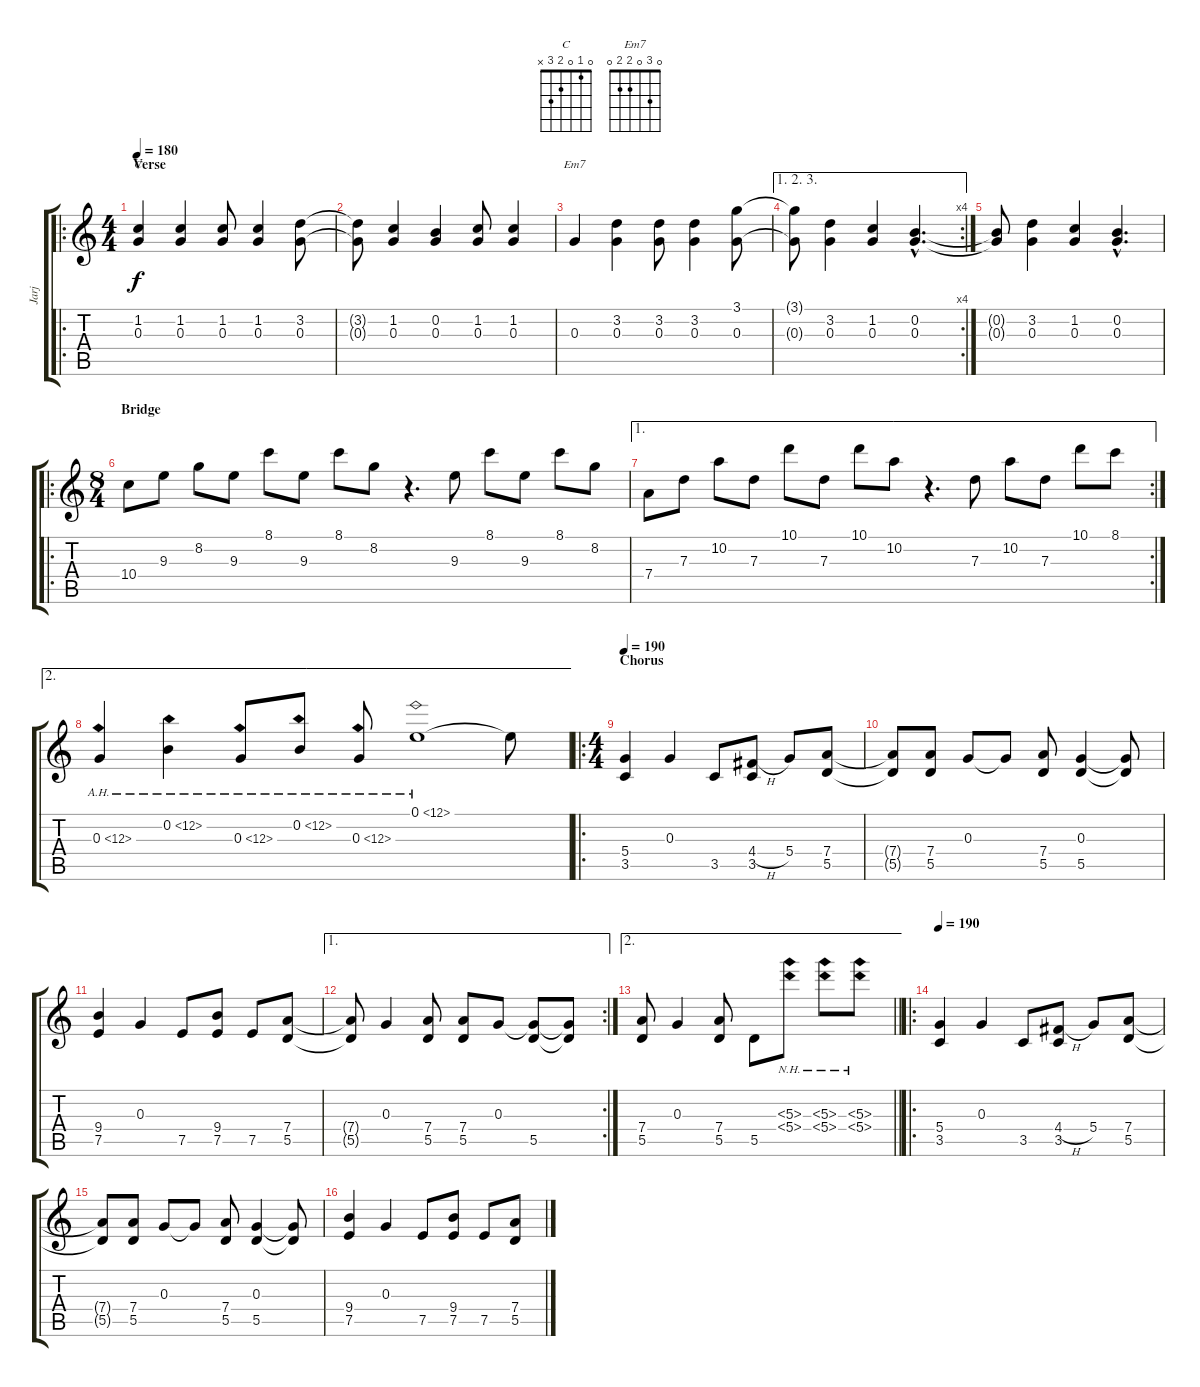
\track ("Jarj" "Jarj") {instrument overdrivenguitar}
\staff {score tabs}
\tuning (E4 B3 G3 D3 A2 E2) {hide}
\chord ("C" 0 1 0 2 3 x)
\chord ("Em7" 0 3 0 2 2 0)
\ro
\ts (4 4)
\section ("" "Verse")
\tempo 180
\clef g2
\ks c
(1.2 0.3).4{ch "C" dy f balance 16} (1.2 0.3).4 (1.2 0.3).8 (1.2 0.3).4 (3.2 0.3).8 |
(3.2{t} 0.3{t}).8 (1.2 0.3).4 (0.2 0.3).4 (1.2 0.3).8 (1.2 0.3).4 |
0.3.4{ch "Em7"} (3.2 0.3).4 (3.2 0.3).8 (3.2 0.3).4 (3.1 0.3).8 |
\ae (1 2 3)
\rc 4
(3.1{t} 0.3{t}).8 (3.2 0.3).4 (1.2 0.3).4 (0.2{hac} 0.3{hac}).4{d} |
(0.2{t} 0.3{t}).8 (3.2 0.3).4 (1.2 0.3).4 (0.2{hac} 0.3{hac}).4{d} |
\ro
\ts (8 4)
\section ("" "Bridge")
10.4.8 9.3.8 8.2.8 9.3.8 8.1.8 9.3.8 8.1.8 8.2.8 r.4{d} 9.3.8 8.1.8 9.3.8 8.1.8 8.2.8 |
\ae 1
\rc 2
7.4.8 7.3.8 10.2.8 7.3.8 10.1.8 7.3.8 10.1.8 10.2.8 r.4{d} 7.3.8 10.2.8 7.3.8 10.1.8 8.1.8 |
\ae 2
0.3{ah 12}.4 0.2{ah 12}.4 0.3{ah 12}.8 0.2{ah 12}.8 0.3{ah 12}.8 0.1{ah 12}.1 0.1{t}.8 |
\ro
\ts (4 4)
\section ("" "Chorus")
\tempo 190
(5.4 3.5).4 0.3.4 3.5.8 (4.4{h} 3.5).8 5.4.8 (7.4 5.5).8 |
(7.4{t} 5.5{t}).8 (7.4 5.5).8 0.3.8 0.3{t}.8 (7.4 5.5).8 (0.3 5.5).4 (0.3{t} 5.5{t}).8 |
(9.4 7.5).4 0.3.4 7.5.8 (9.4 7.5).8 7.5.8 (7.4 5.5).8 |
\ae 1
\rc 2
(7.4{t} 5.5{t}).8 0.3.4 (7.4 5.5).8 (7.4 5.5).8 0.3.8 (0.3{t} 5.5).8 (0.3{t} 5.5{t}).8 |
\ae 2
\barLineRight lightlight
(7.4 5.5).8 0.3.4 (7.4 5.5).8 5.5.8 (5.3{nh} 5.4{nh}).8 (5.3{nh} 5.4{nh}).8 (5.3{nh} 5.4{nh}).8 |
\ro
\tempo 190
(5.4 3.5).4{volume 12} 0.3.4 3.5.8 (4.4{h} 3.5).8 5.4.8 (7.4 5.5).8 |
(7.4{t} 5.5{t}).8 (7.4 5.5).8 0.3.8 0.3{t}.8 (7.4 5.5).8 (0.3 5.5).4 (0.3{t} 5.5{t}).8 |
(9.4 7.5).4 0.3.4 7.5.8 (9.4 7.5).8 7.5.8 (7.4 5.5).8
